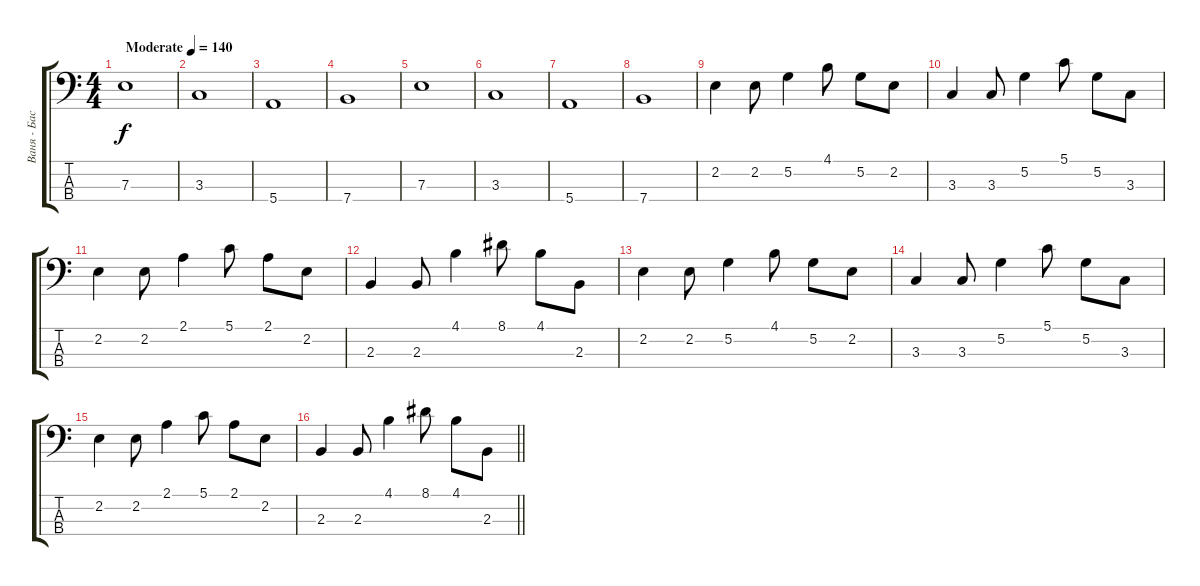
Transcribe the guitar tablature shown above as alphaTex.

\track ("Ваня - Бас" "Ваня - Бас") {instrument electricbasspick}
\staff {score tabs}
\tuning (G2 D2 A1 E1) {hide}
\ts (4 4)
\tempo (140 "Moderate")
\clef f4
\ks c
7.3.1{dy f instrument electricbasspick} |
3.3.1 |
5.4.1 |
7.4.1 |
7.3.1 |
3.3.1 |
5.4.1 |
7.4.1 |
2.2.4 2.2.8 5.2.4 4.1.8 5.2.8 2.2.8 |
3.3.4 3.3.8 5.2.4 5.1.8 5.2.8 3.3.8 |
2.2.4 2.2.8 2.1.4 5.1.8 2.1.8 2.2.8 |
2.3.4 2.3.8 4.1.4 8.1.8 4.1.8 2.3.8 |
2.2.4 2.2.8 5.2.4 4.1.8 5.2.8 2.2.8 |
3.3.4 3.3.8 5.2.4 5.1.8 5.2.8 3.3.8 |
2.2.4 2.2.8 2.1.4 5.1.8 2.1.8 2.2.8 |
\barLineRight lightlight
2.3.4 2.3.8 4.1.4 8.1.8 4.1.8 2.3.8
